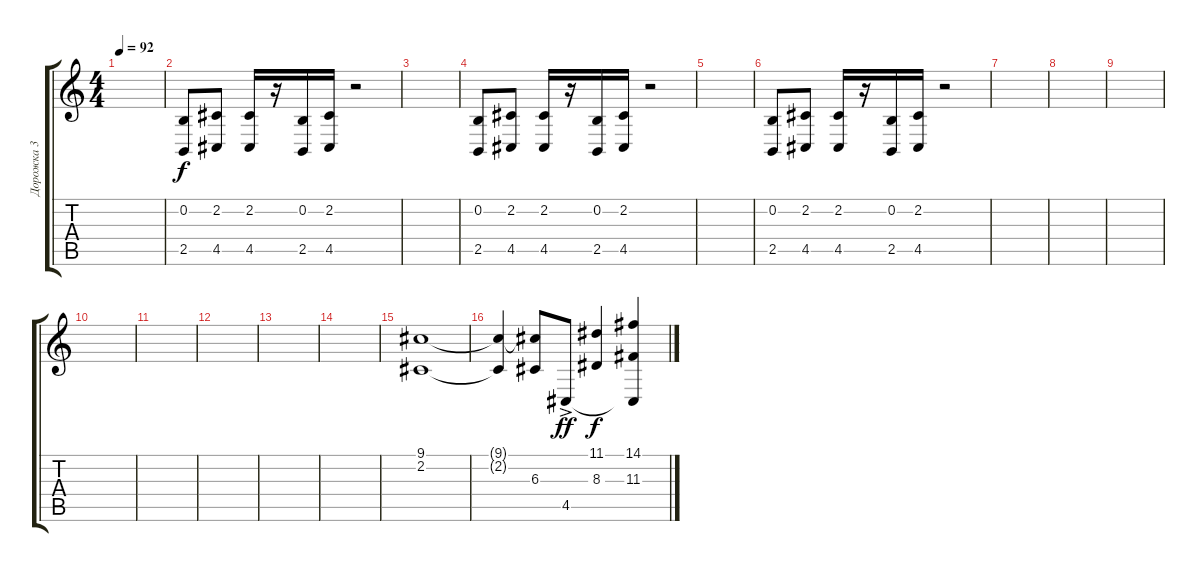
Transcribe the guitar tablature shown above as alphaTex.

\track ("Дорожка 3" "Дорожка 3") {instrument stringensemble2}
\staff {score tabs}
\tuning (E4 B3 G3 D3 A2 E2) {hide}
\ts (4 4)
\tempo 92
\clef g2
\ks c
|
(0.2 2.5).8 (2.2 4.5).8 (2.2 4.5).16 r.16 (0.2 2.5).16 (2.2 4.5).16 r.2 |
|
(0.2 2.5).8 (2.2 4.5).8 (2.2 4.5).16 r.16 (0.2 2.5).16 (2.2 4.5).16 r.2 |
|
(0.2 2.5).8 (2.2 4.5).8 (2.2 4.5).16 r.16 (0.2 2.5).16 (2.2 4.5).16 r.2 |
|
|
|
|
|
|
|
|
(9.1 2.2).1 |
(9.1{t} 2.2{t}).4 (9.1{t} 6.3).8 4.5{ac}.8{dy ff} (11.1 8.3).4{dy f} (14.1 11.3 4.5{t}).4
